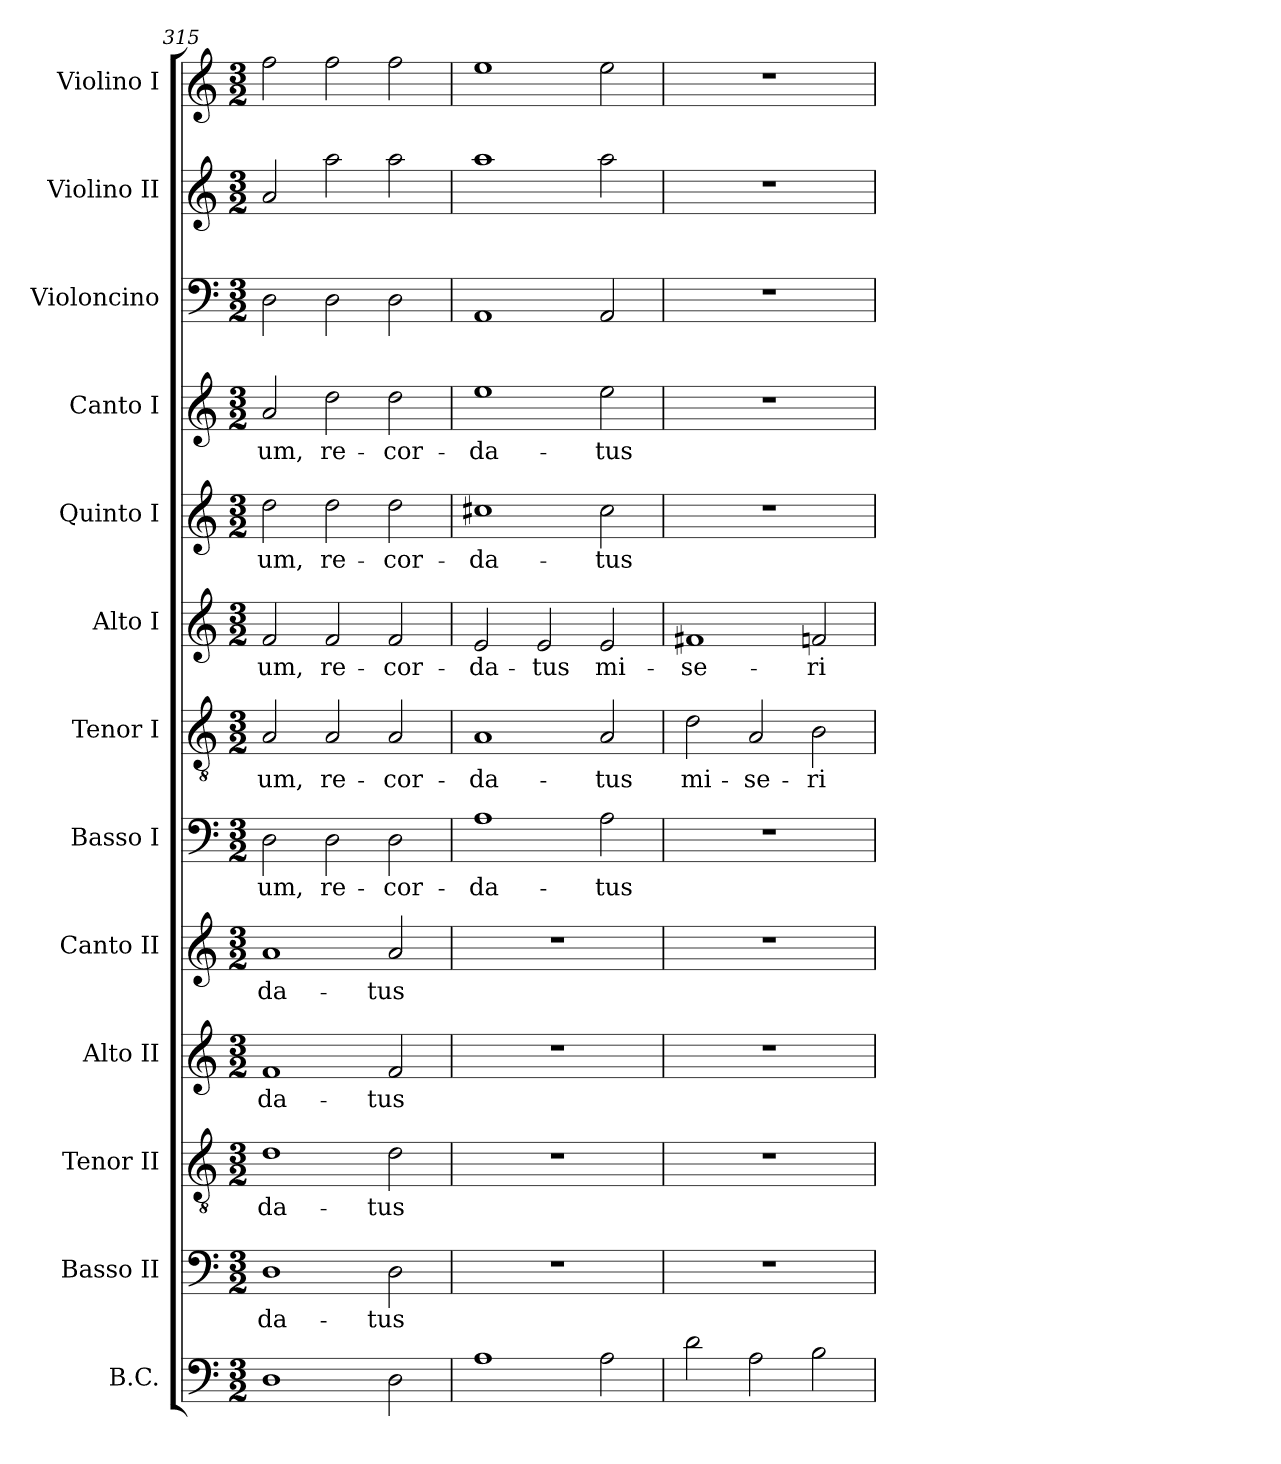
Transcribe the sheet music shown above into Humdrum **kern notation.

**kern	**kern	**text	**kern	**text	**kern	**text	**kern	**text	**kern	**text	**kern	**text	**kern	**text	**kern	**text	**kern	**text	**kern	**kern	**kern
*part13	*part12	*part12	*part11	*part11	*part10	*part10	*part9	*part9	*part8	*part8	*part7	*part7	*part6	*part6	*part5	*part5	*part4	*part4	*part3	*part2	*part1
*staff13	*staff12	*staff12	*staff11	*staff11	*staff10	*staff10	*staff9	*staff9	*staff8	*staff8	*staff7	*staff7	*staff6	*staff6	*staff5	*staff5	*staff4	*staff4	*staff3	*staff2	*staff1
*I"B.C.	*I"Basso II	*	*I"Tenor II	*	*I"Alto II	*	*I"Canto II	*	*I"Basso I	*	*I"Tenor I	*	*I"Alto I	*	*I"Quinto I	*	*I"Canto I	*	*I"Violoncino	*I"Violino II	*I"Violino I
*I'BC	*I'B 2	*	*I'T 2	*	*I'A 2	*	*I'C 2	*	*I'B 1	*	*I'T 1	*	*I'A 1	*	*I'Q 1	*	*I'C 1	*	*	*I'Vln. II	*I'Vln. I
*clefF4	*clefF4	*	*clefGv2	*	*clefG2	*	*clefG2	*	*clefF4	*	*clefGv2	*	*clefG2	*	*clefG2	*	*clefG2	*	*clefF4	*clefG2	*clefG2
*k[]	*k[]	*	*k[]	*	*k[]	*	*k[]	*	*k[]	*	*k[]	*	*k[]	*	*k[]	*	*k[]	*	*k[]	*k[]	*k[]
*C:	*C:	*	*C:	*	*C:	*	*C:	*	*C:	*	*C:	*	*C:	*	*C:	*	*C:	*	*C:	*C:	*C:
*M3/2	*M3/2	*	*M3/2	*	*M3/2	*	*M3/2	*	*M3/2	*	*M3/2	*	*M3/2	*	*M3/2	*	*M3/2	*	*M3/2	*M3/2	*M3/2
=315	=315	=315	=315	=315	=315	=315	=315	=315	=315	=315	=315	=315	=315	=315	=315	=315	=315	=315	=315	=315	=315
!	!	!LO:LY:b	!	!	!	!	!	!	!	!	!	!	!	!	!	!	!	!	!	!	!
!	!	!	!	!LO:LY:b	!	!	!	!	!	!	!	!	!	!	!	!	!	!	!	!	!
!	!	!	!	!	!	!LO:LY:b	!	!	!	!	!	!	!	!	!	!	!	!	!	!	!
!	!	!	!	!	!	!	!	!LO:LY:b	!	!	!	!	!	!	!	!	!	!	!	!	!
!	!	!	!	!	!	!	!	!	!	!LO:LY:b	!	!	!	!	!	!	!	!	!	!	!
!	!	!	!	!	!	!	!	!	!	!	!	!LO:LY:b	!	!	!	!	!	!	!	!	!
!	!	!	!	!	!	!	!	!	!	!	!	!	!	!LO:LY:b	!	!	!	!	!	!	!
!	!	!	!	!	!	!	!	!	!	!	!	!	!	!	!	!LO:LY:b	!	!	!	!	!
!	!	!	!	!	!	!	!	!	!	!	!	!	!	!	!	!	!	!LO:LY:b	!	!	!
1D	1D	-da-	1d	-da-	1f	-da-	1a	-da-	2D\	-um,	2A/	-um,	2f/	-um,	2dd\	-um,	2a/	-um,	2D\	2a/	2ff\
!	!	!	!	!	!	!	!	!	!	!LO:LY:b	!	!	!	!	!	!	!	!	!	!	!
!	!	!	!	!	!	!	!	!	!	!	!	!LO:LY:b	!	!	!	!	!	!	!	!	!
!	!	!	!	!	!	!	!	!	!	!	!	!	!	!LO:LY:b	!	!	!	!	!	!	!
!	!	!	!	!	!	!	!	!	!	!	!	!	!	!	!	!LO:LY:b	!	!	!	!	!
!	!	!	!	!	!	!	!	!	!	!	!	!	!	!	!	!	!	!LO:LY:b	!	!	!
.	.	.	.	.	.	.	.	.	2D\	re-	2A/	re-	2f/	re-	2dd\	re-	2dd\	re-	2D\	2aa\	2ff\
!	!	!LO:LY:b	!	!	!	!	!	!	!	!	!	!	!	!	!	!	!	!	!	!	!
!	!	!	!	!LO:LY:b	!	!	!	!	!	!	!	!	!	!	!	!	!	!	!	!	!
!	!	!	!	!	!	!LO:LY:b	!	!	!	!	!	!	!	!	!	!	!	!	!	!	!
!	!	!	!	!	!	!	!	!LO:LY:b	!	!	!	!	!	!	!	!	!	!	!	!	!
!	!	!	!	!	!	!	!	!	!	!LO:LY:b	!	!	!	!	!	!	!	!	!	!	!
!	!	!	!	!	!	!	!	!	!	!	!	!LO:LY:b	!	!	!	!	!	!	!	!	!
!	!	!	!	!	!	!	!	!	!	!	!	!	!	!LO:LY:b	!	!	!	!	!	!	!
!	!	!	!	!	!	!	!	!	!	!	!	!	!	!	!	!LO:LY:b	!	!	!	!	!
!	!	!	!	!	!	!	!	!	!	!	!	!	!	!	!	!	!	!LO:LY:b	!	!	!
2D\	2D\	-tus	2d\	-tus	2f/	-tus	2a/	-tus	2D\	-cor-	2A/	-cor-	2f/	-cor-	2dd\	-cor-	2dd\	-cor-	2D\	2aa\	2ff\
=316	=316	=316	=316	=316	=316	=316	=316	=316	=316	=316	=316	=316	=316	=316	=316	=316	=316	=316	=316	=316	=316
!	!	!	!	!	!	!	!	!	!	!LO:LY:b	!	!	!	!	!	!	!	!	!	!	!
!	!	!	!	!	!	!	!	!	!	!	!	!LO:LY:b	!	!	!	!	!	!	!	!	!
!	!	!	!	!	!	!	!	!	!	!	!	!	!	!LO:LY:b	!	!	!	!	!	!	!
!	!	!	!	!	!	!	!	!	!	!	!	!	!	!	!	!LO:LY:b	!	!	!	!	!
!	!	!	!	!	!	!	!	!	!	!	!	!	!	!	!	!	!	!LO:LY:b	!	!	!
1A	1.r	.	1.r	.	1.r	.	1.r	.	1A	-da-	1A	-da-	2e/	-da-	1cc#X	-da-	1ee	-da-	1AA	1aa	1ee
!	!	!	!	!	!	!	!	!	!	!	!	!	!	!LO:LY:b	!	!	!	!	!	!	!
.	.	.	.	.	.	.	.	.	.	.	.	.	2e/	-tus	.	.	.	.	.	.	.
!	!	!	!	!	!	!	!	!	!	!LO:LY:b	!	!	!	!	!	!	!	!	!	!	!
!	!	!	!	!	!	!	!	!	!	!	!	!LO:LY:b	!	!	!	!	!	!	!	!	!
!	!	!	!	!	!	!	!	!	!	!	!	!	!	!LO:LY:b	!	!	!	!	!	!	!
!	!	!	!	!	!	!	!	!	!	!	!	!	!	!	!	!LO:LY:b	!	!	!	!	!
!	!	!	!	!	!	!	!	!	!	!	!	!	!	!	!	!	!	!LO:LY:b	!	!	!
2A\	.	.	.	.	.	.	.	.	2A\	-tus	2A/	-tus	2e/	mi-	2cc#\	-tus	2ee\	-tus	2AA/	2aa\	2ee\
=317	=317	=317	=317	=317	=317	=317	=317	=317	=317	=317	=317	=317	=317	=317	=317	=317	=317	=317	=317	=317	=317
!	!	!	!	!	!	!	!	!	!	!	!	!LO:LY:b	!	!	!	!	!	!	!	!	!
!	!	!	!	!	!	!	!	!	!	!	!	!	!	!LO:LY:b	!	!	!	!	!	!	!
2d\	1.r	.	1.r	.	1.r	.	1.r	.	1.r	.	2d\	mi-	1f#X	-se-	1.r	.	1.r	.	1.r	1.r	1.r
!	!	!	!	!	!	!	!	!	!	!	!	!LO:LY:b	!	!	!	!	!	!	!	!	!
2A\	.	.	.	.	.	.	.	.	.	.	2A/	-se-	.	.	.	.	.	.	.	.	.
!	!	!	!	!	!	!	!	!	!	!	!	!LO:LY:b	!	!	!	!	!	!	!	!	!
!	!	!	!	!	!	!	!	!	!	!	!	!	!	!LO:LY:b	!	!	!	!	!	!	!
2B\	.	.	.	.	.	.	.	.	.	.	2B\	-ri-	2fn/	-ri-	.	.	.	.	.	.	.
=	=	=	=	=	=	=	=	=	=	=	=	=	=	=	=	=	=	=	=	=	=
*-	*-	*-	*-	*-	*-	*-	*-	*-	*-	*-	*-	*-	*-	*-	*-	*-	*-	*-	*-	*-	*-
